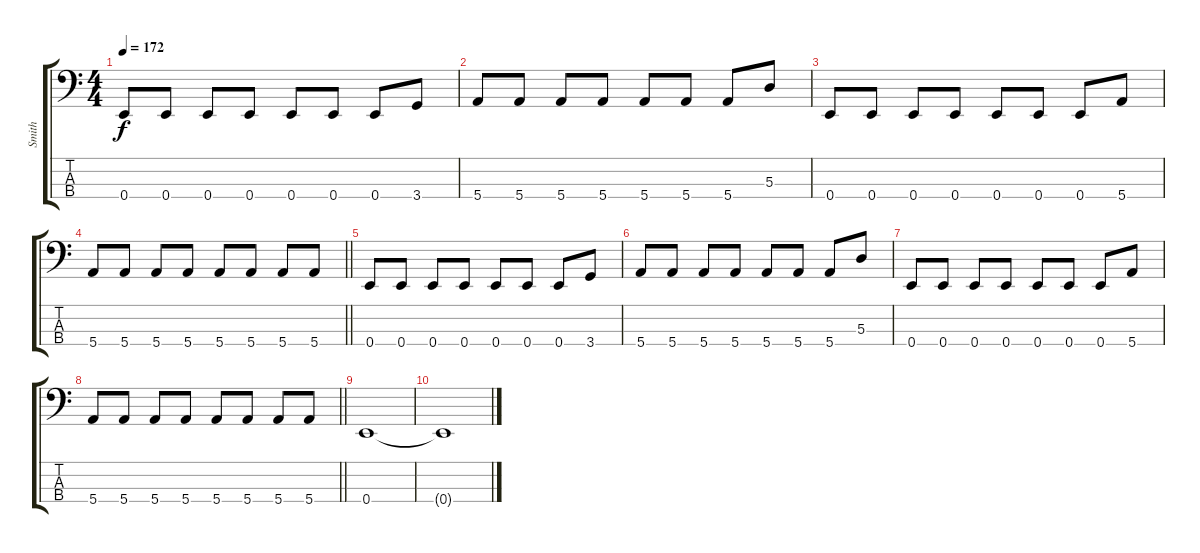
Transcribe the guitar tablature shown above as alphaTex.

\track ("Smith" "Smith") {instrument electricbasspick}
\staff {score tabs}
\tuning (G2 D2 A1 E1) {hide}
\ts (4 4)
\tempo 172
\clef f4
\ks c
0.4.8{dy f} 0.4.8 0.4.8 0.4.8 0.4.8 0.4.8 0.4.8 3.4.8 |
5.4.8 5.4.8 5.4.8 5.4.8 5.4.8 5.4.8 5.4.8 5.3.8 |
0.4.8 0.4.8 0.4.8 0.4.8 0.4.8 0.4.8 0.4.8 5.4.8 |
\barLineRight lightlight
5.4.8 5.4.8 5.4.8 5.4.8 5.4.8 5.4.8 5.4.8 5.4.8 |
0.4.8 0.4.8 0.4.8 0.4.8 0.4.8 0.4.8 0.4.8 3.4.8 |
5.4.8 5.4.8 5.4.8 5.4.8 5.4.8 5.4.8 5.4.8 5.3.8 |
0.4.8 0.4.8 0.4.8 0.4.8 0.4.8 0.4.8 0.4.8 5.4.8 |
\barLineRight lightlight
5.4.8 5.4.8 5.4.8 5.4.8 5.4.8 5.4.8 5.4.8 5.4.8 |
0.4.1 |
0.4{t}.1
